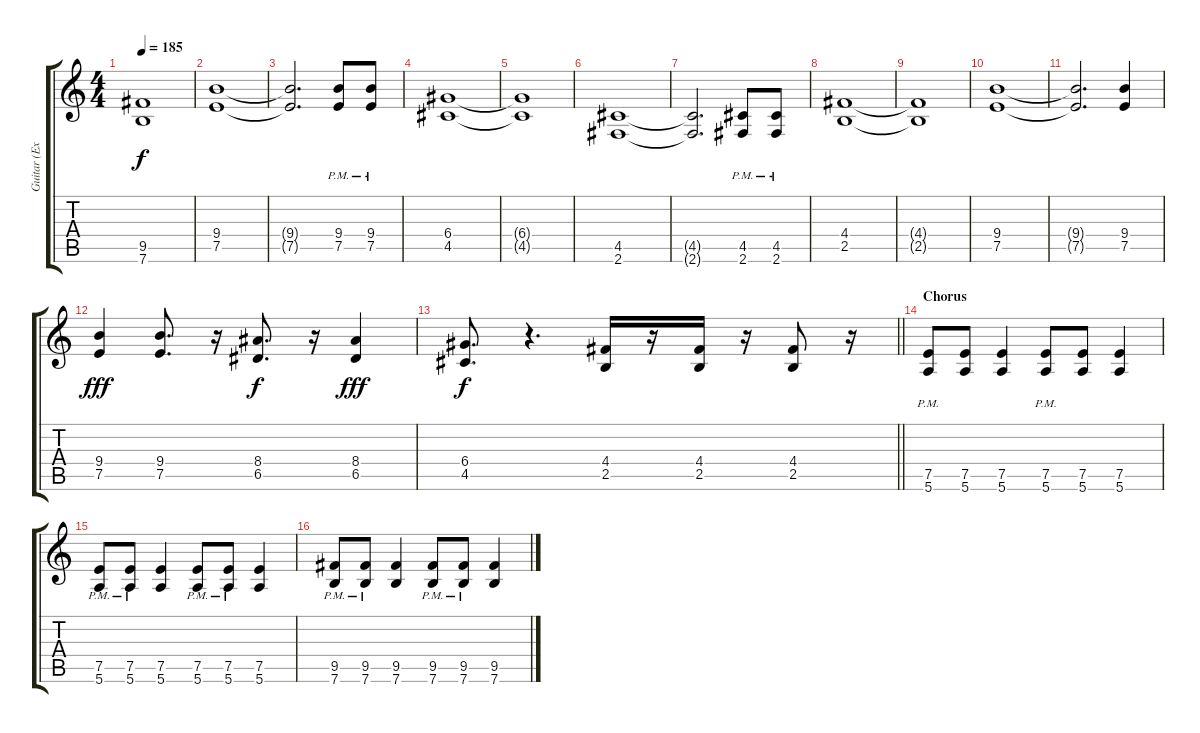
\track ("Guitar (Extra)" "Guitar (Ex") {instrument electricguitarmuted}
\staff {score tabs}
\tuning (E4 B3 G3 D3 A2 E2) {hide}
\ts (4 4)
\tempo 185
\clef g2
\ks c
(9.5{t} 7.6{t}).1{dy f} |
(9.4 7.5).1 |
(9.4{t} 7.5{t}).2{d} (9.4{pm} 7.5).8 (9.4{pm} 7.5).8 |
(6.4 4.5).1 |
(6.4{t} 4.5{t}).1 |
(4.5 2.6).1 |
(4.5{t} 2.6{t}).2{d} (4.5 2.6{pm}).8 (4.5 2.6{pm}).8 |
(4.4 2.5).1 |
(4.4{t} 2.5{t}).1 |
(9.4 7.5).1 |
(9.4{t} 7.5{t}).2{d} (9.4 7.5).4 |
(9.4 7.5).4{dy fff} (9.4 7.5).8{d} r.16 (8.4 6.5).8{d dy f} r.16 (8.4 6.5).4{dy fff} |
\barLineRight lightlight
(6.4 4.5).8{d dy f} r.4{d} (4.4 2.5).16 r.16 (4.4 2.5).16 r.16 (4.4 2.5).8 r.16 |
\section ("" "Chorus")
(7.5 5.6{pm}).8 (7.5 5.6).8 (7.5 5.6).4 (7.5 5.6{pm}).8 (7.5 5.6).8 (7.5 5.6).4 |
(7.5 5.6{pm}).8 (7.5 5.6{pm}).8 (7.5 5.6).4 (7.5 5.6{pm}).8 (7.5 5.6{pm}).8 (7.5 5.6).4 |
(9.5 7.6{pm}).8 (9.5 7.6{pm}).8 (9.5 7.6).4 (9.5 7.6{pm}).8 (9.5 7.6{pm}).8 (9.5 7.6).4
